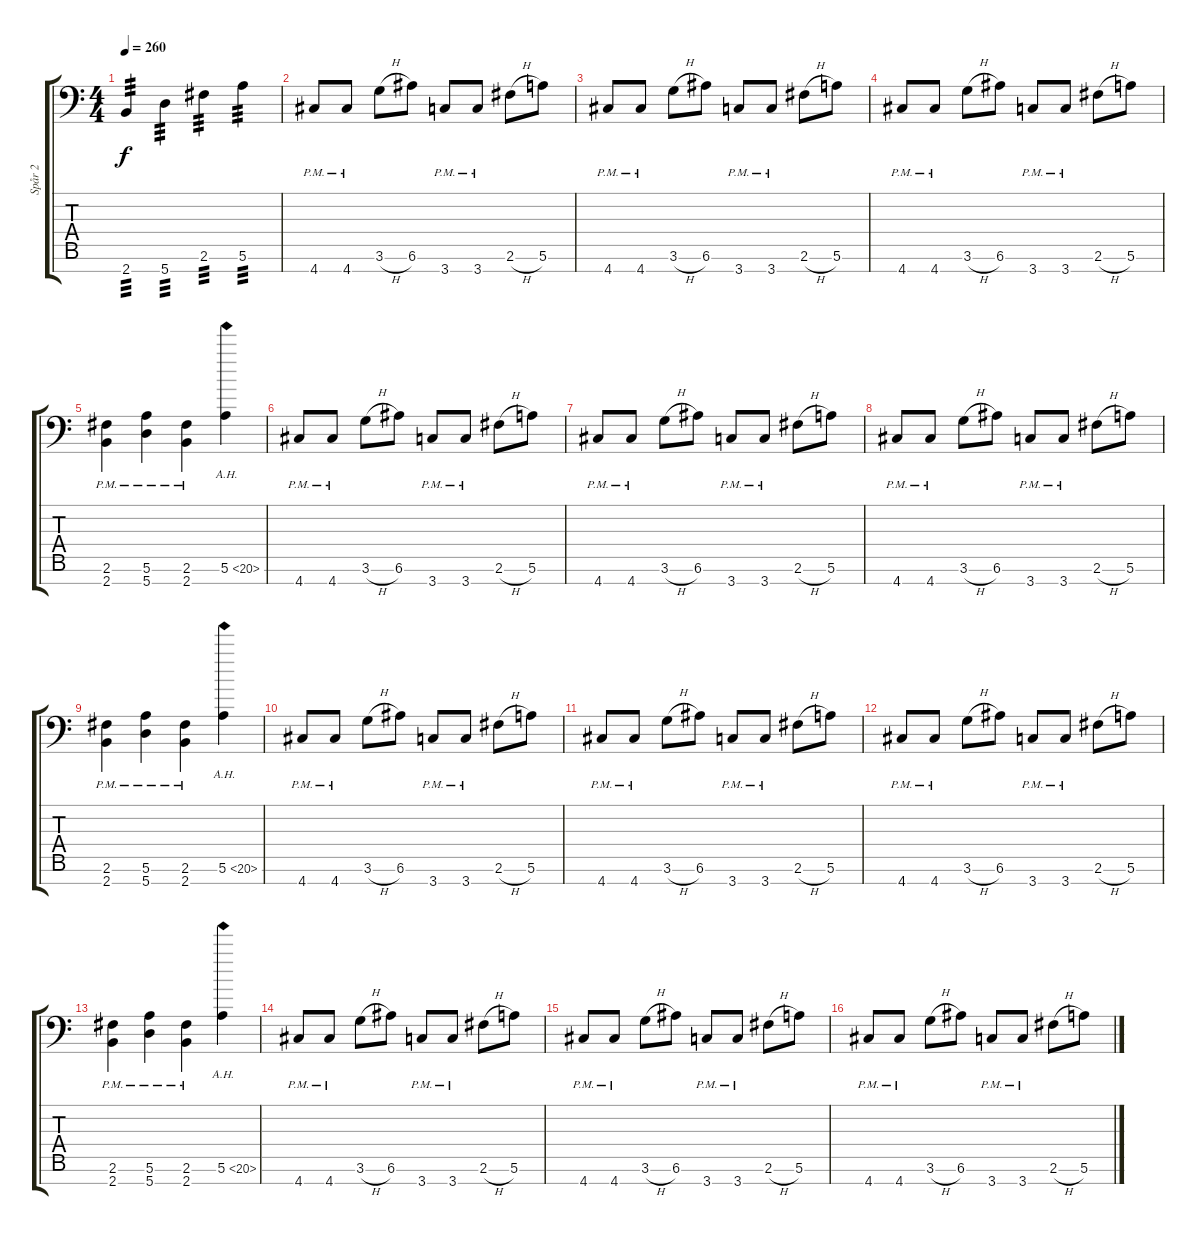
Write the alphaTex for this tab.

\track ("Spår 2" "Spår 2") {instrument distortionguitar}
\staff {score tabs}
\tuning (E4 B3 G3 D3 A2 E2 A1) {hide}
\ts (4 4)
\tempo 260
\clef f4
\ks c
2.7.4{tp 3 dy f} 5.7.4{tp 3} 2.6.4{tp 3} 5.6.4{tp 3} |
4.7{pm}.8 4.7{pm}.8 3.6{h}.8 6.6.8 3.7{pm}.8 3.7{pm}.8 2.6{h}.8 5.6.8 |
4.7{pm}.8 4.7{pm}.8 3.6{h}.8 6.6.8 3.7{pm}.8 3.7{pm}.8 2.6{h}.8 5.6.8 |
4.7{pm}.8 4.7{pm}.8 3.6{h}.8 6.6.8 3.7{pm}.8 3.7{pm}.8 2.6{h}.8 5.6.8 |
(2.6{pm} 2.7{pm}).4 (5.6{pm} 5.7{pm}).4 (2.6{pm} 2.7{pm}).4 5.6{ah 15}.4 |
4.7{pm}.8 4.7{pm}.8 3.6{h}.8 6.6.8 3.7{pm}.8 3.7{pm}.8 2.6{h}.8 5.6.8 |
4.7{pm}.8 4.7{pm}.8 3.6{h}.8 6.6.8 3.7{pm}.8 3.7{pm}.8 2.6{h}.8 5.6.8 |
4.7{pm}.8 4.7{pm}.8 3.6{h}.8 6.6.8 3.7{pm}.8 3.7{pm}.8 2.6{h}.8 5.6.8 |
(2.6{pm} 2.7{pm}).4 (5.6{pm} 5.7{pm}).4 (2.6{pm} 2.7{pm}).4 5.6{ah 15}.4 |
4.7{pm}.8 4.7{pm}.8 3.6{h}.8 6.6.8 3.7{pm}.8 3.7{pm}.8 2.6{h}.8 5.6.8 |
4.7{pm}.8 4.7{pm}.8 3.6{h}.8 6.6.8 3.7{pm}.8 3.7{pm}.8 2.6{h}.8 5.6.8 |
4.7{pm}.8 4.7{pm}.8 3.6{h}.8 6.6.8 3.7{pm}.8 3.7{pm}.8 2.6{h}.8 5.6.8 |
(2.6{pm} 2.7{pm}).4 (5.6{pm} 5.7{pm}).4 (2.6{pm} 2.7{pm}).4 5.6{ah 15}.4 |
4.7{pm}.8 4.7{pm}.8 3.6{h}.8 6.6.8 3.7{pm}.8 3.7{pm}.8 2.6{h}.8 5.6.8 |
4.7{pm}.8 4.7{pm}.8 3.6{h}.8 6.6.8 3.7{pm}.8 3.7{pm}.8 2.6{h}.8 5.6.8 |
4.7{pm}.8 4.7{pm}.8 3.6{h}.8 6.6.8 3.7{pm}.8 3.7{pm}.8 2.6{h}.8 5.6.8
